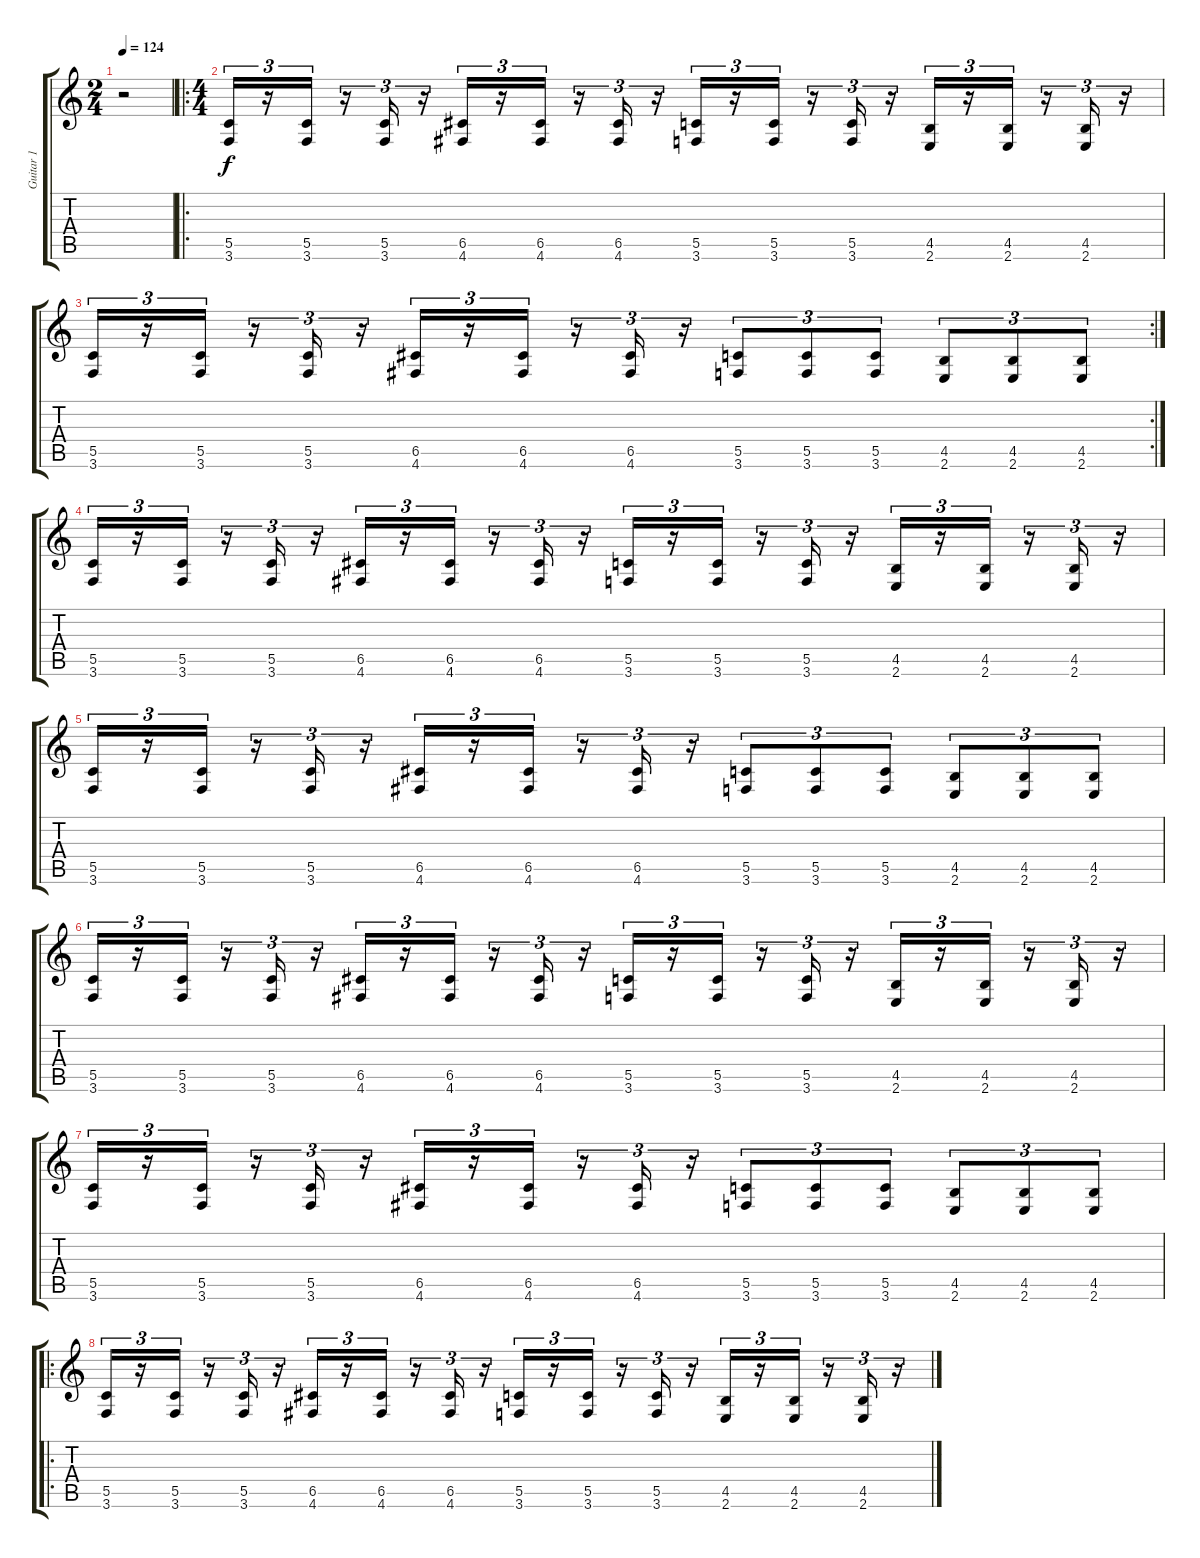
\track ("Guitar 1" "Guitar 1") {instrument distortionguitar}
\staff {score tabs}
\tuning (D4 A3 F3 C3 G2 D2) {hide}
\ts (2 4)
\tempo 124
\clef g2
\ks c
r.2{dy f} |
\ro
\ts (4 4)
(5.5 3.6).16{tu (3 2)} r.16{tu (3 2)} (5.5 3.6).16{tu (3 2)} r.16{tu (3 2)} (5.5 3.6).16{tu (3 2)} r.16{tu (3 2)} (6.5 4.6).16{tu (3 2)} r.16{tu (3 2)} (6.5 4.6).16{tu (3 2)} r.16{tu (3 2)} (6.5 4.6).16{tu (3 2)} r.16{tu (3 2)} (5.5 3.6).16{tu (3 2)} r.16{tu (3 2)} (5.5 3.6).16{tu (3 2)} r.16{tu (3 2)} (5.5 3.6).16{tu (3 2)} r.16{tu (3 2)} (4.5 2.6).16{tu (3 2)} r.16{tu (3 2)} (4.5 2.6).16{tu (3 2)} r.16{tu (3 2)} (4.5 2.6).16{tu (3 2)} r.16{tu (3 2)} |
\rc 2
(5.5 3.6).16{tu (3 2)} r.16{tu (3 2)} (5.5 3.6).16{tu (3 2)} r.16{tu (3 2)} (5.5 3.6).16{tu (3 2)} r.16{tu (3 2)} (6.5 4.6).16{tu (3 2)} r.16{tu (3 2)} (6.5 4.6).16{tu (3 2)} r.16{tu (3 2)} (6.5 4.6).16{tu (3 2)} r.16{tu (3 2)} (5.5 3.6).8{tu (3 2)} (5.5 3.6).8{tu (3 2)} (5.5 3.6).8{tu (3 2)} (4.5 2.6).8{tu (3 2)} (4.5 2.6).8{tu (3 2)} (4.5 2.6).8{tu (3 2)} |
(5.5 3.6).16{tu (3 2)} r.16{tu (3 2)} (5.5 3.6).16{tu (3 2)} r.16{tu (3 2)} (5.5 3.6).16{tu (3 2)} r.16{tu (3 2)} (6.5 4.6).16{tu (3 2)} r.16{tu (3 2)} (6.5 4.6).16{tu (3 2)} r.16{tu (3 2)} (6.5 4.6).16{tu (3 2)} r.16{tu (3 2)} (5.5 3.6).16{tu (3 2)} r.16{tu (3 2)} (5.5 3.6).16{tu (3 2)} r.16{tu (3 2)} (5.5 3.6).16{tu (3 2)} r.16{tu (3 2)} (4.5 2.6).16{tu (3 2)} r.16{tu (3 2)} (4.5 2.6).16{tu (3 2)} r.16{tu (3 2)} (4.5 2.6).16{tu (3 2)} r.16{tu (3 2)} |
(5.5 3.6).16{tu (3 2)} r.16{tu (3 2)} (5.5 3.6).16{tu (3 2)} r.16{tu (3 2)} (5.5 3.6).16{tu (3 2)} r.16{tu (3 2)} (6.5 4.6).16{tu (3 2)} r.16{tu (3 2)} (6.5 4.6).16{tu (3 2)} r.16{tu (3 2)} (6.5 4.6).16{tu (3 2)} r.16{tu (3 2)} (5.5 3.6).8{tu (3 2)} (5.5 3.6).8{tu (3 2)} (5.5 3.6).8{tu (3 2)} (4.5 2.6).8{tu (3 2)} (4.5 2.6).8{tu (3 2)} (4.5 2.6).8{tu (3 2)} |
(5.5 3.6).16{tu (3 2)} r.16{tu (3 2)} (5.5 3.6).16{tu (3 2)} r.16{tu (3 2)} (5.5 3.6).16{tu (3 2)} r.16{tu (3 2)} (6.5 4.6).16{tu (3 2)} r.16{tu (3 2)} (6.5 4.6).16{tu (3 2)} r.16{tu (3 2)} (6.5 4.6).16{tu (3 2)} r.16{tu (3 2)} (5.5 3.6).16{tu (3 2)} r.16{tu (3 2)} (5.5 3.6).16{tu (3 2)} r.16{tu (3 2)} (5.5 3.6).16{tu (3 2)} r.16{tu (3 2)} (4.5 2.6).16{tu (3 2)} r.16{tu (3 2)} (4.5 2.6).16{tu (3 2)} r.16{tu (3 2)} (4.5 2.6).16{tu (3 2)} r.16{tu (3 2)} |
(5.5 3.6).16{tu (3 2)} r.16{tu (3 2)} (5.5 3.6).16{tu (3 2)} r.16{tu (3 2)} (5.5 3.6).16{tu (3 2)} r.16{tu (3 2)} (6.5 4.6).16{tu (3 2)} r.16{tu (3 2)} (6.5 4.6).16{tu (3 2)} r.16{tu (3 2)} (6.5 4.6).16{tu (3 2)} r.16{tu (3 2)} (5.5 3.6).8{tu (3 2)} (5.5 3.6).8{tu (3 2)} (5.5 3.6).8{tu (3 2)} (4.5 2.6).8{tu (3 2)} (4.5 2.6).8{tu (3 2)} (4.5 2.6).8{tu (3 2)} |
\ro
(5.5 3.6).16{tu (3 2)} r.16{tu (3 2)} (5.5 3.6).16{tu (3 2)} r.16{tu (3 2)} (5.5 3.6).16{tu (3 2)} r.16{tu (3 2)} (6.5 4.6).16{tu (3 2)} r.16{tu (3 2)} (6.5 4.6).16{tu (3 2)} r.16{tu (3 2)} (6.5 4.6).16{tu (3 2)} r.16{tu (3 2)} (5.5 3.6).16{tu (3 2)} r.16{tu (3 2)} (5.5 3.6).16{tu (3 2)} r.16{tu (3 2)} (5.5 3.6).16{tu (3 2)} r.16{tu (3 2)} (4.5 2.6).16{tu (3 2)} r.16{tu (3 2)} (4.5 2.6).16{tu (3 2)} r.16{tu (3 2)} (4.5 2.6).16{tu (3 2)} r.16{tu (3 2)}
